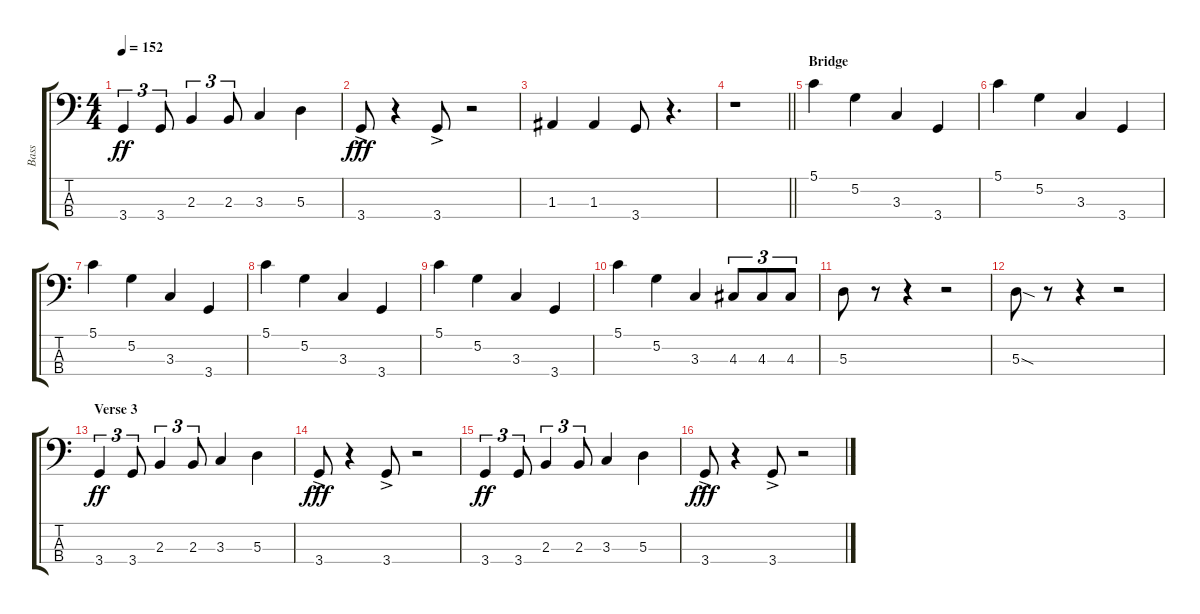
\track ("Bass" "Bass") {instrument electricbasspick}
\staff {score tabs}
\tuning (G2 D2 A1 E1) {hide}
\ts (4 4)
\tempo 152
\clef f4
\ks c
3.4.4{tu (3 2) dy ff} 3.4.8{tu (3 2)} 2.3.4{tu (3 2)} 2.3.8{tu (3 2)} 3.3.4 5.3.4 |
3.4{ac}.8{dy fff} r.4 3.4{ac}.8 r.2 |
1.3.4 1.3.4 3.4.8 r.4{d} |
\barLineRight lightlight
r.1 |
\section ("" "Bridge")
5.1.4 5.2.4 3.3.4 3.4.4 |
5.1.4 5.2.4 3.3.4 3.4.4 |
5.1.4 5.2.4 3.3.4 3.4.4 |
5.1.4 5.2.4 3.3.4 3.4.4 |
5.1.4 5.2.4 3.3.4 3.4.4 |
5.1.4 5.2.4 3.3.4 4.3.8{tu (3 2)} 4.3.8{tu (3 2)} 4.3.8{tu (3 2)} |
5.3.8 r.8 r.4 r.2 |
5.3{sod}.8 r.8 r.4 r.2 |
\section ("" "Verse 3")
3.4.4{tu (3 2) dy ff} 3.4.8{tu (3 2)} 2.3.4{tu (3 2)} 2.3.8{tu (3 2)} 3.3.4 5.3.4 |
3.4{ac}.8{dy fff} r.4 3.4{ac}.8 r.2 |
3.4.4{tu (3 2) dy ff} 3.4.8{tu (3 2)} 2.3.4{tu (3 2)} 2.3.8{tu (3 2)} 3.3.4 5.3.4 |
3.4{ac}.8{dy fff} r.4 3.4{ac}.8 r.2
